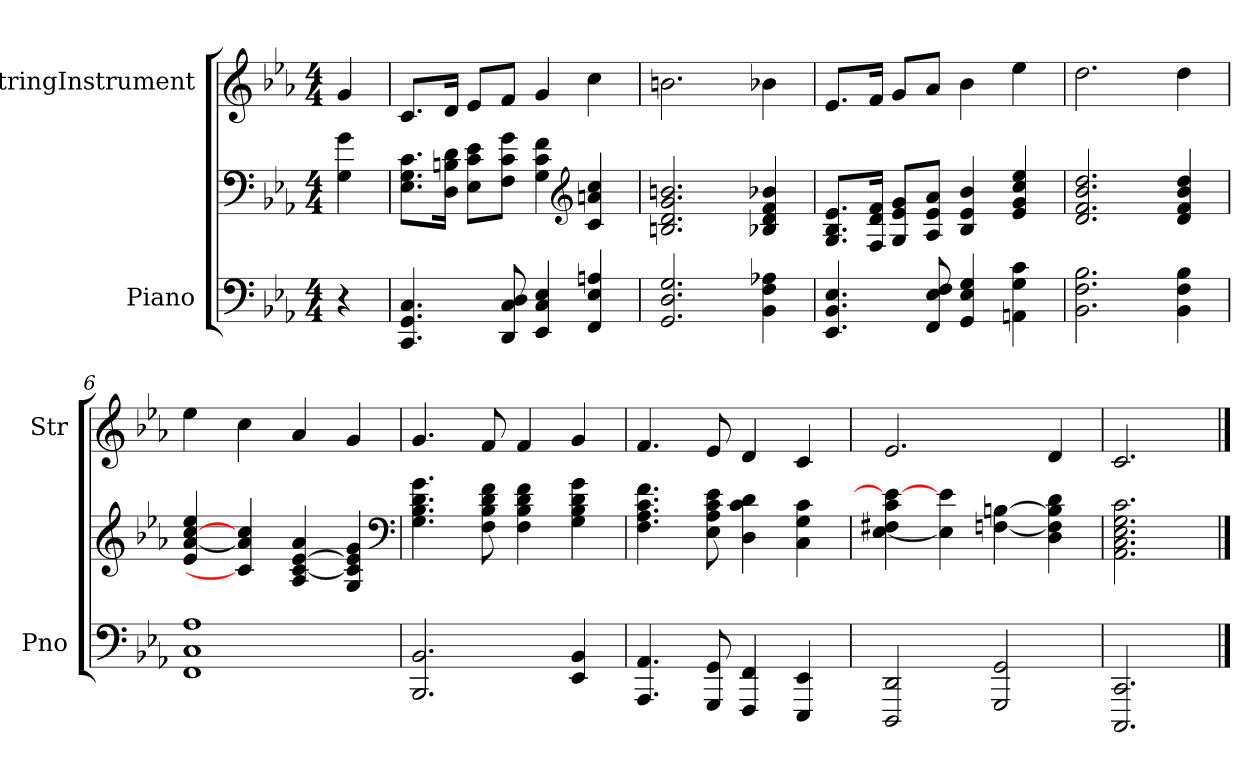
**kern	**kern	**kern
*part2	*part2	*part1
*staff3	*staff2	*staff1
*I"Piano	*	*I"StringInstrument
*I'Pno	*	*I'Str
*clefF4	*clefF4	*clefG2
*k[b-e-a-]	*k[b-e-a-]	*k[b-e-a-]
*E-:	*E-:	*E-:
*M4/4	*M4/4	*M4/4
=1	=1	=1
4r	4G 4g	4g
=2	=2	=2
4.CC 4.GG 4.C	8.E-\ 8.G\ 8.c\L	8.c/L
.	16D\ 16Bn\ 16d\Jk	16d/Jk
.	8E-\ 8c\ 8e-\L	8e-/L
8DD 8C 8D	8F\ 8c\ 8g\J	8f/J
4EE- 4C 4E-	4G 4c 4f	4g
*	*clefG2	*
4FF 4E- 4An	4c 4an 4cc	4cc
=3	=3	=3
2.GG 2.D 2.G	2.Bn 2.d 2.g 2.bn	2.bn
4BB- 4F 4A-X	4B-X 4d 4f 4b-X	4b-X
=4	=4	=4
4.EE- 4.BB- 4.E-	8.G/ 8.B-/ 8.e-/L	8.e-/L
.	16F/ 16d/ 16f/Jk	16f/Jk
.	8G/ 8e-/ 8g/L	8g/L
8FF 8E- 8F	8A-/ 8e-/ 8a-/J	8a-/J
4GG 4E- 4G	4B- 4e- 4b-	4b-
4AAn 4G 4c	4e- 4g 4cc 4ee-	4ee-
=5	=5	=5
2.BB- 2.F 2.B-	2.d 2.f 2.b- 2.dd	2.dd
4BB- 4F 4B-	4d 4f 4b- 4dd	4dd
=6	=6	=6
1FF 1C 1A-	4e- [4a- [4cc 4ee-	4ee-
.	4c] 4a-] 4cc	4cc
.	4A- [4c [4e- 4a-	4a-
.	4G 4c] 4e-] 4g	4g
*	*clefF4	*
=7	=7	=7
2.BBB- 2.BB-	4.G 4.B- 4.d 4.g	4.g
.	8F 8B- 8d 8f	8f
.	4F 4B- 4d 4f	4f
4EE- 4BB-	4G 4B- 4d 4g	4g
=8	=8	=8
4.AAA- 4.AA-	4.F 4.A- 4.c 4.f	4.f
8GGG 8GG	8E- 8A- 8c 8e-	8e-
4FFF 4FF	4D 4c 4d	4d
4EEE- 4EE-	4C 4G 4c	4c
=9	=9	=9
2DDD 2DD	[4E- 4F#X 4c 4e-_	2.e-
.	4E-] 4e-	.
2GGG 2GG	[4Fn [4Bn	.
.	4D 4F] 4B] 4d	4d
=10	=10	=10
2.CCC 2.CC	2.AA- 2.C 2.E- 2.G 2.c	2.c
==	==	==
*-	*-	*-
